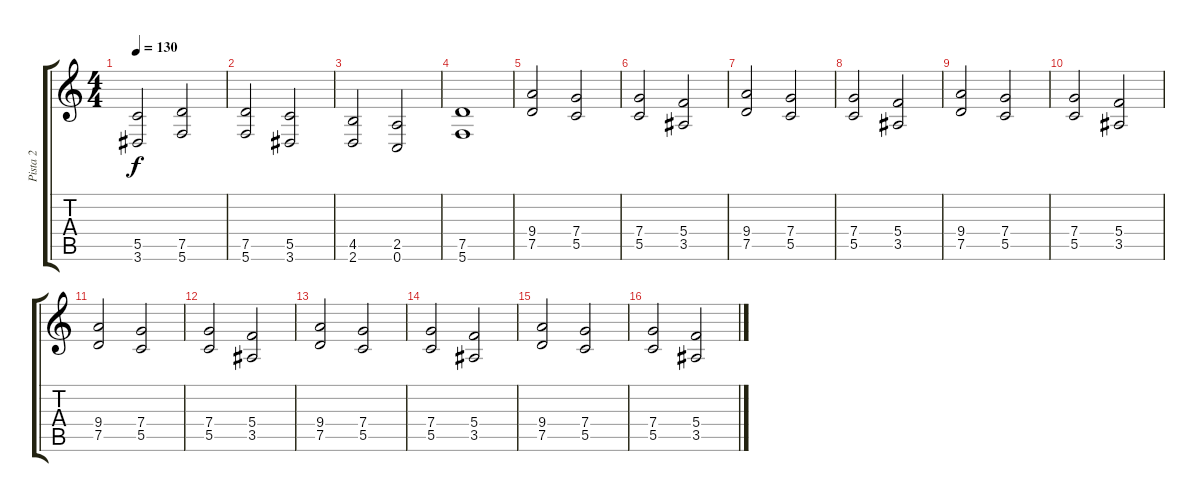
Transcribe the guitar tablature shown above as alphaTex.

\track ("Pista 2" "Pista 2") {instrument overdrivenguitar}
\staff {score tabs}
\tuning (D4 A3 F3 C3 G2 C2) {hide}
\ts (4 4)
\tempo 130
\clef g2
\ks c
(5.5 3.6).2{dy f} (7.5 5.6).2 |
(7.5 5.6).2 (5.5 3.6).2 |
(4.5 2.6).2 (2.5 0.6).2 |
(7.5 5.6).1 |
(9.4 7.5).2 (7.4 5.5).2 |
(7.4 5.5).2 (5.4 3.5).2 |
(9.4 7.5).2 (7.4 5.5).2 |
(7.4 5.5).2 (5.4 3.5).2 |
(9.4 7.5).2 (7.4 5.5).2 |
(7.4 5.5).2 (5.4 3.5).2 |
(9.4 7.5).2 (7.4 5.5).2 |
(7.4 5.5).2 (5.4 3.5).2 |
(9.4 7.5).2 (7.4 5.5).2 |
(7.4 5.5).2 (5.4 3.5).2 |
(9.4 7.5).2 (7.4 5.5).2 |
(7.4 5.5).2 (5.4 3.5).2
